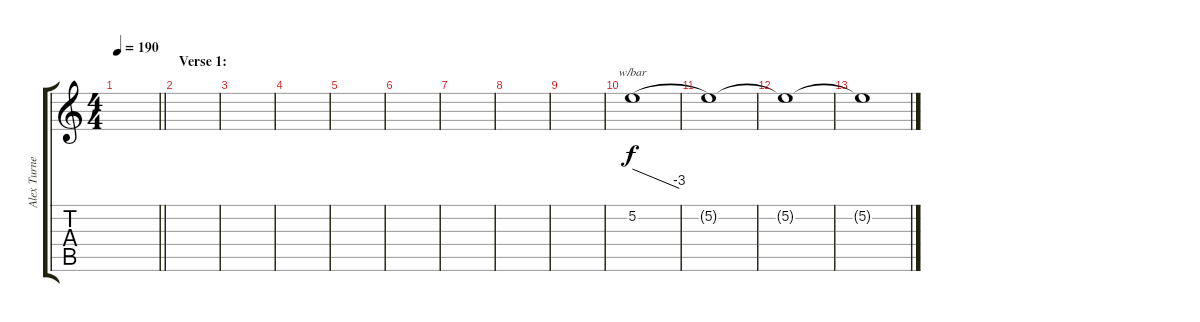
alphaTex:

\track ("Alex Turner (Rhythm Guitar)" "Alex Turne") {instrument overdrivenguitar}
\staff {score tabs}
\tuning (E4 B3 G3 D3 A2 E2) {hide}
\ts (4 4)
\tempo 190
\clef g2
\barLineRight lightlight
\ks c
|
\section ("" "Verse 1:")
|
|
|
|
|
|
|
|
5.2.1{tbe (dive default 0 0 60 -12)} |
5.2{t}.1 |
5.2{t}.1{volume 3} |
5.2{t}.1
